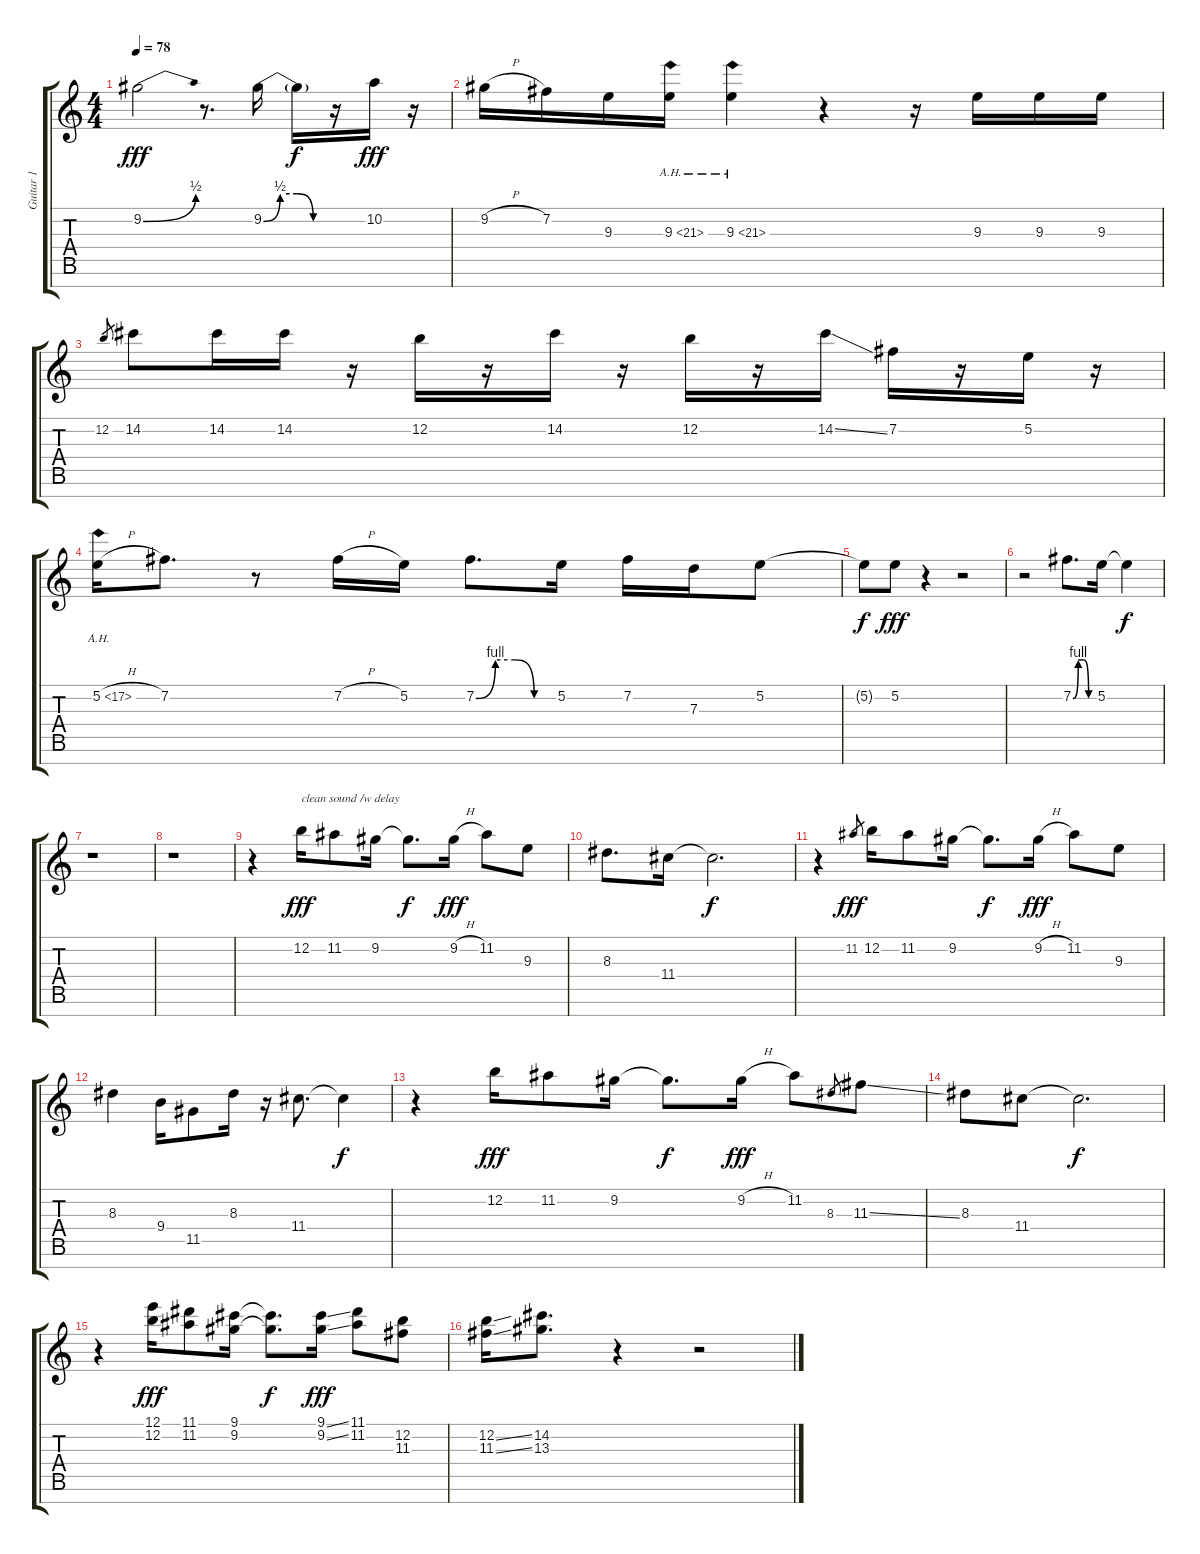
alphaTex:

\track ("Guitar 1" "Guitar 1") {instrument distortionguitar}
\staff {score tabs}
\tuning (E4 B3 G3 D3 A2 E2 B1) {hide}
\ts (4 4)
\tempo 78
\clef g2
\ks c
9.2{be (bend 0 0 60 2)}.2{dy fff} r.8{d} 9.2{be (custom 0 0 15 2 30 2 45 0 60 0)}.16 9.2{t}.16{dy f} r.16 10.2.16{dy fff} r.16 |
9.2{h}.16 7.2.16 9.3.16 9.3{ah 12}.16 9.3{ah 12}.4 r.4 r.16 9.3.16 9.3.16 9.3.16 |
12.2.8{gr} 14.2.8 14.2.16 14.2.16 r.16 12.2.16 r.16 14.2.16 r.16 12.2.16 r.16 14.2{ss}.16 7.2.16 r.16 5.2.16 r.16 |
5.2{ah 12 h}.16 7.2.8{d} r.8 7.2{h}.16 5.2.16 7.2{be (custom 0 0 15 4 30 4 45 0 60 0)}.8{d} 5.2.16 7.2.16 7.3.16 5.2.8 |
5.2{t}.8{dy f} 5.2.8{dy fff} r.4 r.2 |
r.2 7.2{be (custom 0 0 15 4 30 4 45 0 60 0)}.8{d} 5.2.16 5.2{t}.4{dy f} |
r.1 |
r.1 |
r.4 12.2.16{txt "clean sound /w delay" dy fff instrument electricguitarclean} 11.2.8 9.2.16 9.2{t}.8{d dy f} 9.2{h}.16{dy fff} 11.2.8 9.3.8 |
8.3.8{d} 11.4.16 11.4{t}.2{d dy f} |
r.4 11.2.8{gr dy fff} 12.2.16 11.2.8 9.2.16 9.2{t}.8{d dy f} 9.2{h}.16{dy fff} 11.2.8 9.3.8 |
8.3.4 9.4.16 11.5.8 8.3.16 r.16 11.4.8{d} 11.4{t}.4{dy f} |
r.4 12.2.16{dy fff} 11.2.8 9.2.16 9.2{t}.8{d dy f} 9.2{h}.16{dy fff} 11.2.8 8.3.8{gr} 11.3{ss}.8 |
8.3.8 11.4.8 11.4{t}.2{d dy f} |
r.4 (12.1 12.2).16{dy fff} (11.1 11.2).8 (9.1 9.2).16 (9.1{t} 9.2{t}).8{d dy f} (9.1{ss} 9.2{ss}).16{dy fff} (11.1 11.2).8 (12.2 11.3).8 |
(12.2{ss} 11.3{ss}).16 (14.2 13.3).8{d} r.4 r.2
